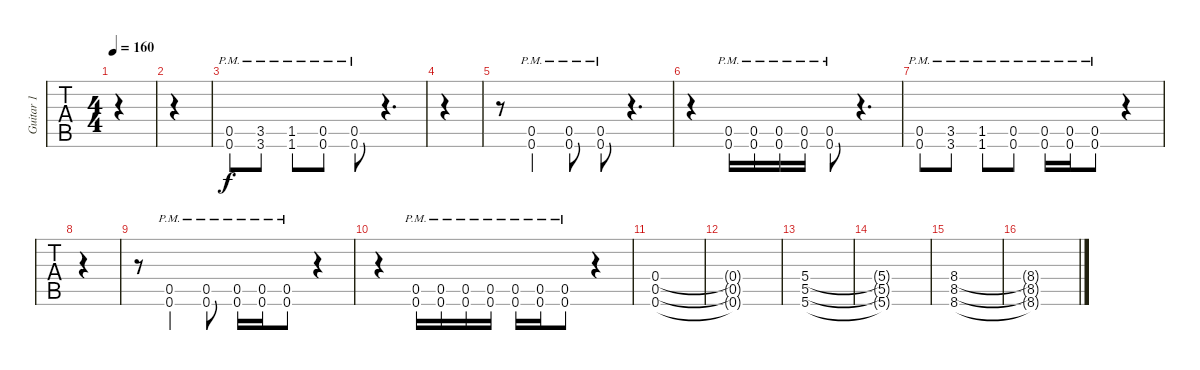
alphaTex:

\track ("Guitar 1" "Guitar 1") {instrument distortionguitar}
\staff {tabs}
\tuning (D4 A3 F3 C3 G2 C2) {hide}
\ts (4 4)
\section ("" "")
\tempo 160
\clef g2
\ks c
|
|
(0.5{pm} 0.6{pm}).8 (3.5{pm} 3.6{pm}).8 (1.5{pm} 1.6{pm}).8 (0.5{pm} 0.6{pm}).8 (0.5{pm} 0.6{pm}).8 r.4{d} |
|
r.8 (0.5{pm} 0.6{pm}).4 (0.5{pm} 0.6{pm}).8 (0.5{pm} 0.6{pm}).8 r.4{d} |
r.4 (0.5{pm} 0.6{pm}).16 (0.5{pm} 0.6{pm}).16 (0.5{pm} 0.6{pm}).16 (0.5{pm} 0.6{pm}).16 (0.5{pm} 0.6{pm}).8 r.4{d} |
(0.5{pm} 0.6{pm}).8 (3.5{pm} 3.6{pm}).8 (1.5{pm} 1.6{pm}).8 (0.5{pm} 0.6{pm}).8 (0.5{pm} 0.6{pm}).16 (0.5{pm} 0.6{pm}).16 (0.5{pm} 0.6{pm}).8 r.4 |
|
r.8 (0.5{pm} 0.6{pm}).4 (0.5{pm} 0.6{pm}).8 (0.5{pm} 0.6{pm}).16 (0.5{pm} 0.6{pm}).16 (0.5{pm} 0.6{pm}).8 r.4 |
r.4 (0.5{pm} 0.6{pm}).16 (0.5{pm} 0.6{pm}).16 (0.5{pm} 0.6{pm}).16 (0.5{pm} 0.6{pm}).16 (0.5{pm} 0.6{pm}).16 (0.5{pm} 0.6{pm}).16 (0.5{pm} 0.6{pm}).8 r.4 |
(0.4 0.5 0.6).1 |
(0.4{t} 0.5{t} 0.6{t}).1 |
(5.4 5.5 5.6).1 |
(5.4{t} 5.5{t} 5.6{t}).1 |
(8.4 8.5 8.6).1 |
(8.4{t} 8.5{t} 8.6{t}).1
